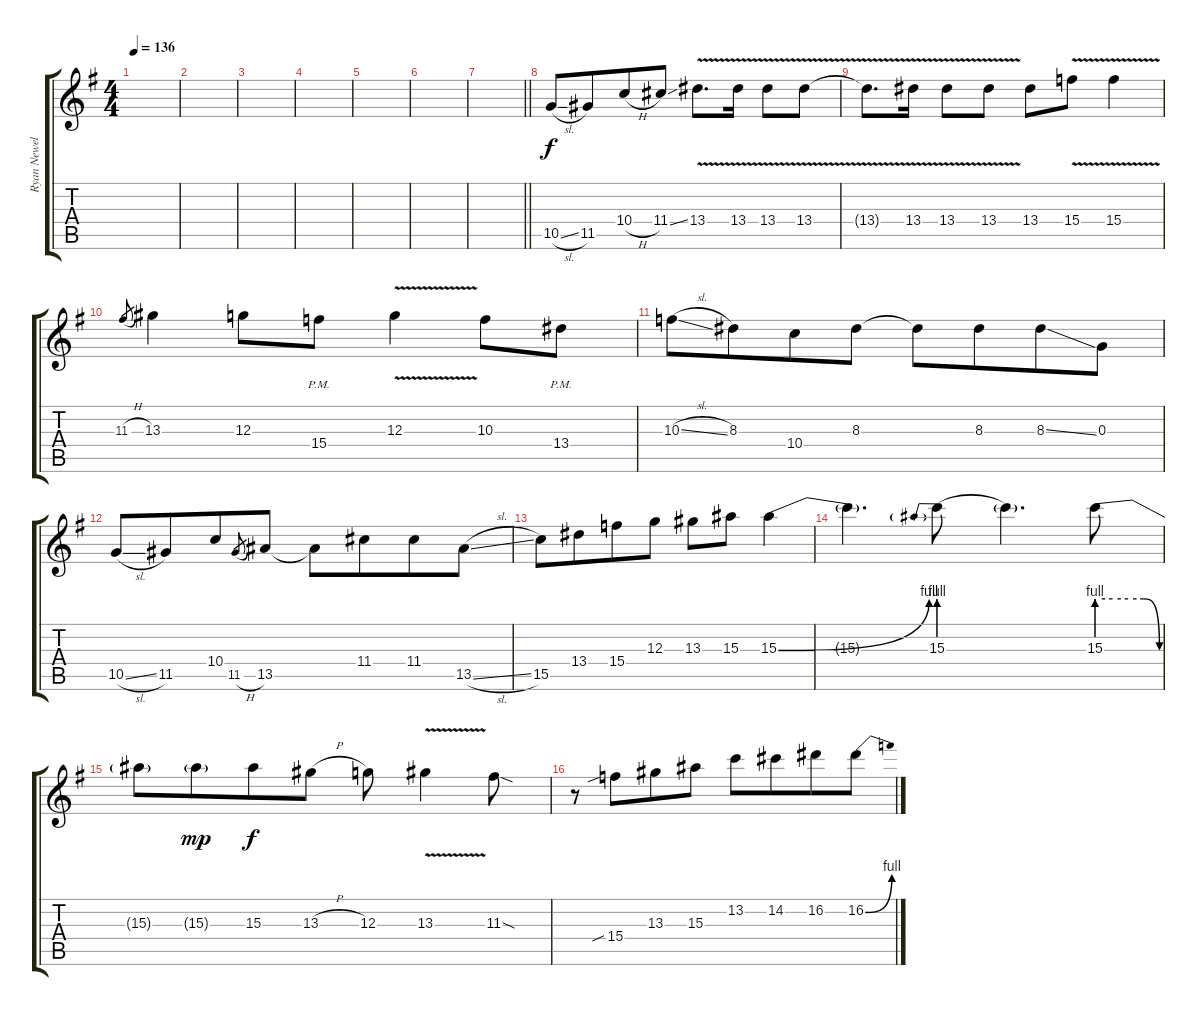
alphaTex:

\track ("Ryan Newell Solo" "Ryan Newel") {instrument distortionguitar}
\staff {score tabs}
\tuning (E4 B3 G3 D3 A2 E2) {hide}
\ts (4 4)
\tempo 136
\clef g2
\ks g
|
|
|
|
|
|
\barLineRight lightlight
|
10.5{sl}.8 11.5.8{beam merge} 10.4{h}.8 11.4{ss}.8 13.4{v}.8{d} 13.4{v}.16 13.4{v}.8 13.4{v}.8 |
13.4{t}.8{d} 13.4{v}.16 13.4{v}.8 13.4{v}.8 13.4.8 15.4{v}.8 15.4{v}.4 |
11.3{h}.8{gr} 13.3.4 12.3.8 15.4{pm}.8 12.3{v}.4 10.3.8 13.4{pm}.8 |
10.3{sl}.8 8.3.8{beam merge} 10.4.8 8.3.8 8.3{t}.8 8.3.8{beam merge} 8.3{ss}.8 0.3.8 |
10.5{sl}.8 11.5.8{beam merge} 10.4.8 11.5{h}.8{gr} 13.5.8 13.5{t}.8 11.4.8{beam merge} 11.4.8 13.5{sl}.8 |
15.5.8 13.4.8{beam merge} 15.4.8 12.3.8 13.3.8 15.3.8 15.3{be (bend 0 0 60 4)}.4 |
15.3{t}.4{d} 15.3{be (prebend 0 4 60 4)}.8 15.3{t}.4{d} 15.3{be (custom 0 4 15 4 30 4 45 4 60 0)}.8 |
15.3{t}.8 15.3{g}.8{dy mp beam merge} 15.3.8{dy f} 13.3{h}.8 12.3.8 13.3{v}.4 11.3{sod}.8 |
r.8 15.4{sib}.8{beam merge} 13.3.8 15.3.8 13.2.8 14.2.8{beam merge} 16.2.8 16.2{be (bend 0 0 60 4)}.8
